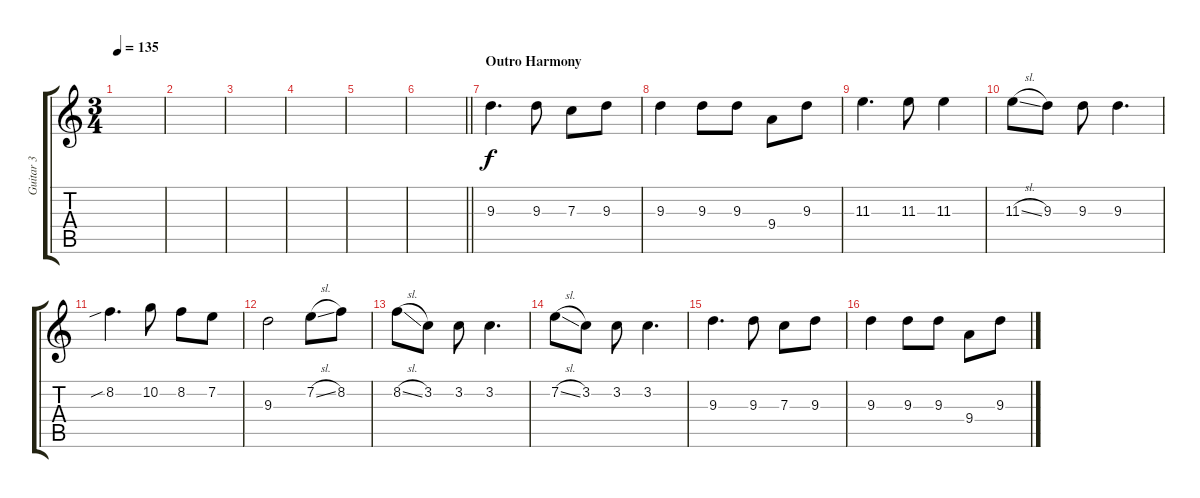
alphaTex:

\track ("Guitar 3" "Guitar 3") {instrument distortionguitar}
\staff {score tabs}
\tuning (D4 A3 F3 C3 G2 D2) {hide}
\ts (3 4)
\tempo 135
\clef g2
\ks c
|
|
|
|
|
\barLineRight lightlight
|
\section ("" "Outro Harmony")
9.3.4{d dy f volume 16 instrument distortionguitar} 9.3.8 7.3.8 9.3.8 |
9.3.4 9.3.8 9.3.8 9.4.8 9.3.8 |
11.3.4{d} 11.3.8 11.3.4 |
11.3{sl}.8 9.3.8 9.3.8 9.3.4{d} |
8.2{sib}.4{d} 10.2.8 8.2.8 7.2.8 |
9.3.2 7.2{sl}.8 8.2.8 |
8.2{sl}.8 3.2.8 3.2.8 3.2.4{d} |
7.2{sl}.8 3.2.8 3.2.8 3.2.4{d} |
9.3.4{d} 9.3.8 7.3.8 9.3.8 |
9.3.4 9.3.8 9.3.8 9.4.8 9.3.8
